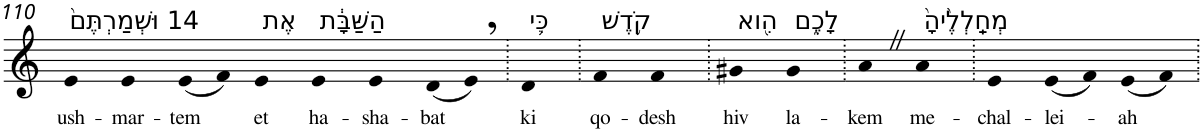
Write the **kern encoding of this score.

**kern	**text
*part1	*part1
*staff1	*staff1
*I"Piano	*
*I'Pno	*
!!LO:PB:g=z
*clefG2	*
*k[]	*
=110	=110
!LO:TX:a:t=14 וּשְׁמַרְתֶּם֙	!
!	!LO:LY:b
4e	ush-
!	!LO:LY:b
4e	-mar-
!	!LO:LY:b
(8e	-tem
8f)	.
!LO:TX:a:t=אֶת	!
!	!LO:LY:b
4e	et
!LO:TX:a:t=הַשַּׁבָּ֔ת	!
!	!LO:LY:b
4e	ha-
!	!LO:LY:b
4e	-sha-
!	!LO:LY:b
(8d	-bat
8e,)	.
=111.	=111.
!LO:TX:a:t=כִּ֛י	!
!	!LO:LY:b
4d	ki
=112.	=112.
!LO:TX:a:t=קֹ֥דֶשׁ	!
!	!LO:LY:b
4f	qo-
!	!LO:LY:b
4f	-desh
=113.	=113.
!LO:TX:a:t=הִ֖וא	!
!	!LO:LY:b
4g#X	hiv
!LO:TX:a:t=לָכֶ֑ם	!
!	!LO:LY:b
4g#	la-
=114.	=114.
!	!LO:LY:b
4aZ	-kem
!LO:TX:a:t=מְחַֽלְלֶ֙יהָ֙	!
!	!LO:LY:b
4a	me-
=115.	=115.
!	!LO:LY:b
4e	-chal-
!	!LO:LY:b
(8e	-lei-
8f)	.
!	!LO:LY:b
(8e	-ah
8f)	.
=.	=.
*-	*-
